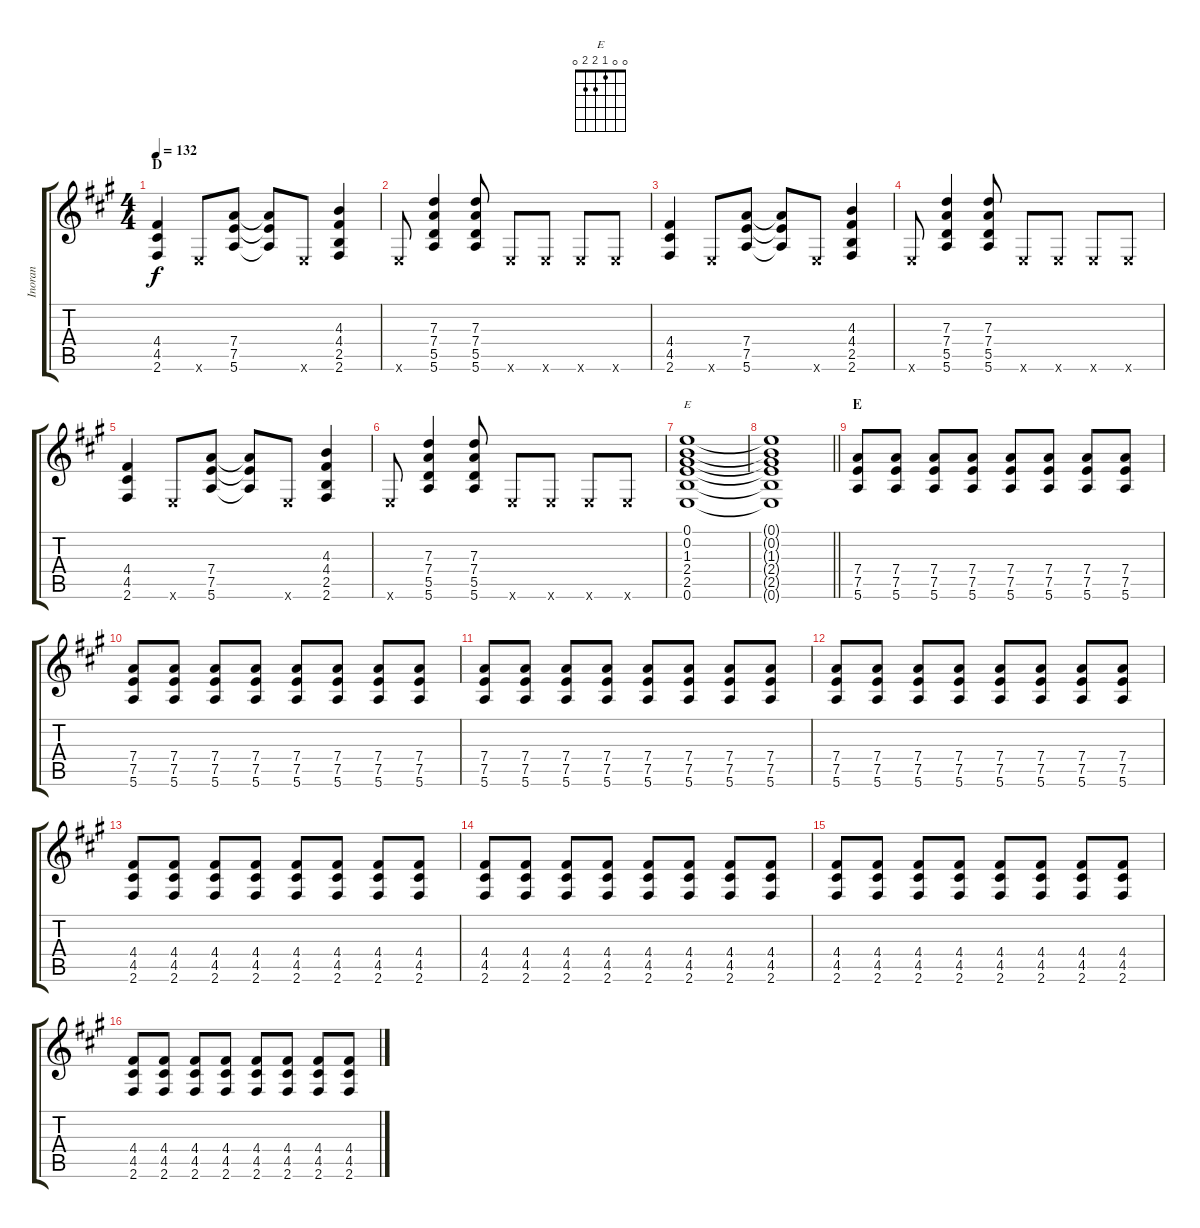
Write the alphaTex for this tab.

\track ("Inoran" "Inoran") {instrument distortionguitar}
\staff {score tabs}
\tuning (E4 B3 G3 D3 A2 E2) {hide}
\chord ("E" 0 0 1 2 2 0)
\ts (4 4)
\section ("" "D")
\tempo 132
\clef g2
\ks a
(4.4 4.5 2.6).4{dy f} 0.6{x}.8 (7.4 7.5 5.6).8 (7.4{t} 7.5{t} 5.6{t}).8 0.6{x}.8 (4.3 4.4 2.5 2.6).4 |
0.6{x}.8 (7.3 7.4 5.5 5.6).4 (7.3 7.4 5.5 5.6).8 0.6{x}.8 0.6{x}.8 0.6{x}.8 0.6{x}.8 |
(4.4 4.5 2.6).4 0.6{x}.8 (7.4 7.5 5.6).8 (7.4{t} 7.5{t} 5.6{t}).8 0.6{x}.8 (4.3 4.4 2.5 2.6).4 |
0.6{x}.8 (7.3 7.4 5.5 5.6).4 (7.3 7.4 5.5 5.6).8 0.6{x}.8 0.6{x}.8 0.6{x}.8 0.6{x}.8 |
(4.4 4.5 2.6).4 0.6{x}.8 (7.4 7.5 5.6).8 (7.4{t} 7.5{t} 5.6{t}).8 0.6{x}.8 (4.3 4.4 2.5 2.6).4 |
0.6{x}.8 (7.3 7.4 5.5 5.6).4 (7.3 7.4 5.5 5.6).8 0.6{x}.8 0.6{x}.8 0.6{x}.8 0.6{x}.8 |
(0.1 0.2 1.3 2.4 2.5 0.6).1{ch "E"} |
\barLineRight lightlight
(0.1{t} 0.2{t} 1.3{t} 2.4{t} 2.5{t} 0.6{t}).1 |
\section ("" "E")
(7.4 7.5 5.6).8 (7.4 7.5 5.6).8 (7.4 7.5 5.6).8 (7.4 7.5 5.6).8 (7.4 7.5 5.6).8 (7.4 7.5 5.6).8 (7.4 7.5 5.6).8 (7.4 7.5 5.6).8 |
(7.4 7.5 5.6).8 (7.4 7.5 5.6).8 (7.4 7.5 5.6).8 (7.4 7.5 5.6).8 (7.4 7.5 5.6).8 (7.4 7.5 5.6).8 (7.4 7.5 5.6).8 (7.4 7.5 5.6).8 |
(7.4 7.5 5.6).8 (7.4 7.5 5.6).8 (7.4 7.5 5.6).8 (7.4 7.5 5.6).8 (7.4 7.5 5.6).8 (7.4 7.5 5.6).8 (7.4 7.5 5.6).8 (7.4 7.5 5.6).8 |
(7.4 7.5 5.6).8 (7.4 7.5 5.6).8 (7.4 7.5 5.6).8 (7.4 7.5 5.6).8 (7.4 7.5 5.6).8 (7.4 7.5 5.6).8 (7.4 7.5 5.6).8 (7.4 7.5 5.6).8 |
(4.4 4.5 2.6).8 (4.4 4.5 2.6).8 (4.4 4.5 2.6).8 (4.4 4.5 2.6).8 (4.4 4.5 2.6).8 (4.4 4.5 2.6).8 (4.4 4.5 2.6).8 (4.4 4.5 2.6).8 |
(4.4 4.5 2.6).8 (4.4 4.5 2.6).8 (4.4 4.5 2.6).8 (4.4 4.5 2.6).8 (4.4 4.5 2.6).8 (4.4 4.5 2.6).8 (4.4 4.5 2.6).8 (4.4 4.5 2.6).8 |
(4.4 4.5 2.6).8 (4.4 4.5 2.6).8 (4.4 4.5 2.6).8 (4.4 4.5 2.6).8 (4.4 4.5 2.6).8 (4.4 4.5 2.6).8 (4.4 4.5 2.6).8 (4.4 4.5 2.6).8 |
(4.4 4.5 2.6).8 (4.4 4.5 2.6).8 (4.4 4.5 2.6).8 (4.4 4.5 2.6).8 (4.4 4.5 2.6).8 (4.4 4.5 2.6).8 (4.4 4.5 2.6).8 (4.4 4.5 2.6).8
